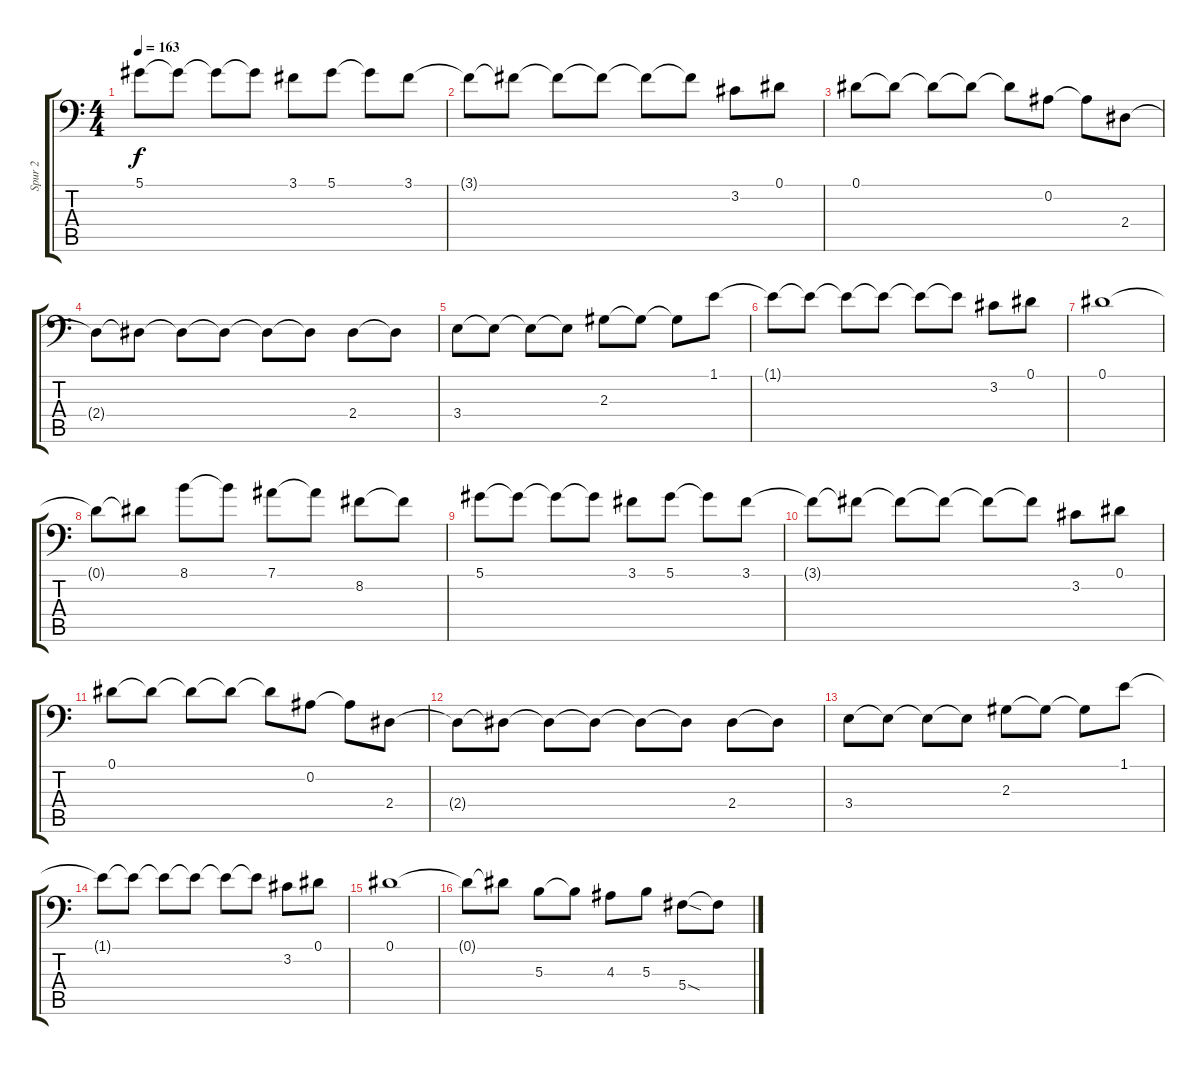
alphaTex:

\track ("Spur 2" "Spur 2") {instrument electricbasspick}
\staff {score tabs}
\tuning (Eb3 Bb2 Gb2 Db2 Ab1 Eb1) {hide}
\ts (4 4)
\tempo 163
\clef f4
\ks c
5.1.8{dy f instrument electricbasspick} 5.1{t}.8 5.1{t}.8 5.1{t}.8 3.1.8 5.1.8 5.1{t}.8 3.1.8 |
3.1{t}.8 3.1{t}.8 3.1{t}.8 3.1{t}.8 3.1{t}.8 3.1{t}.8 3.2.8 0.1.8 |
0.1.8 0.1{t}.8 0.1{t}.8 0.1{t}.8 0.1{t}.8 0.2.8 0.2{t}.8 2.4.8 |
2.4{t}.8 2.4{t}.8 2.4{t}.8 2.4{t}.8 2.4{t}.8 2.4{t}.8 2.4.8 2.4{t}.8 |
3.4.8 3.4{t}.8 3.4{t}.8 3.4{t}.8 2.3.8 2.3{t}.8 2.3{t}.8 1.1.8 |
1.1{t}.8 1.1{t}.8 1.1{t}.8 1.1{t}.8 1.1{t}.8 1.1{t}.8 3.2.8 0.1.8 |
0.1.1 |
0.1{t}.8 0.1{t}.8 8.1.8 8.1{t}.8 7.1.8 7.1{t}.8 8.2.8 8.2{t}.8 |
5.1.8 5.1{t}.8 5.1{t}.8 5.1{t}.8 3.1.8 5.1.8 5.1{t}.8 3.1.8 |
3.1{t}.8 3.1{t}.8 3.1{t}.8 3.1{t}.8 3.1{t}.8 3.1{t}.8 3.2.8 0.1.8 |
0.1.8 0.1{t}.8 0.1{t}.8 0.1{t}.8 0.1{t}.8 0.2.8 0.2{t}.8 2.4.8 |
2.4{t}.8 2.4{t}.8 2.4{t}.8 2.4{t}.8 2.4{t}.8 2.4{t}.8 2.4.8 2.4{t}.8 |
3.4.8 3.4{t}.8 3.4{t}.8 3.4{t}.8 2.3.8 2.3{t}.8 2.3{t}.8 1.1.8 |
1.1{t}.8 1.1{t}.8 1.1{t}.8 1.1{t}.8 1.1{t}.8 1.1{t}.8 3.2.8 0.1.8 |
0.1.1 |
0.1{t}.8 0.1{t}.8 5.3.8 5.3{t}.8 4.3.8 5.3.8 5.4{sod}.8 5.4{t}.8
